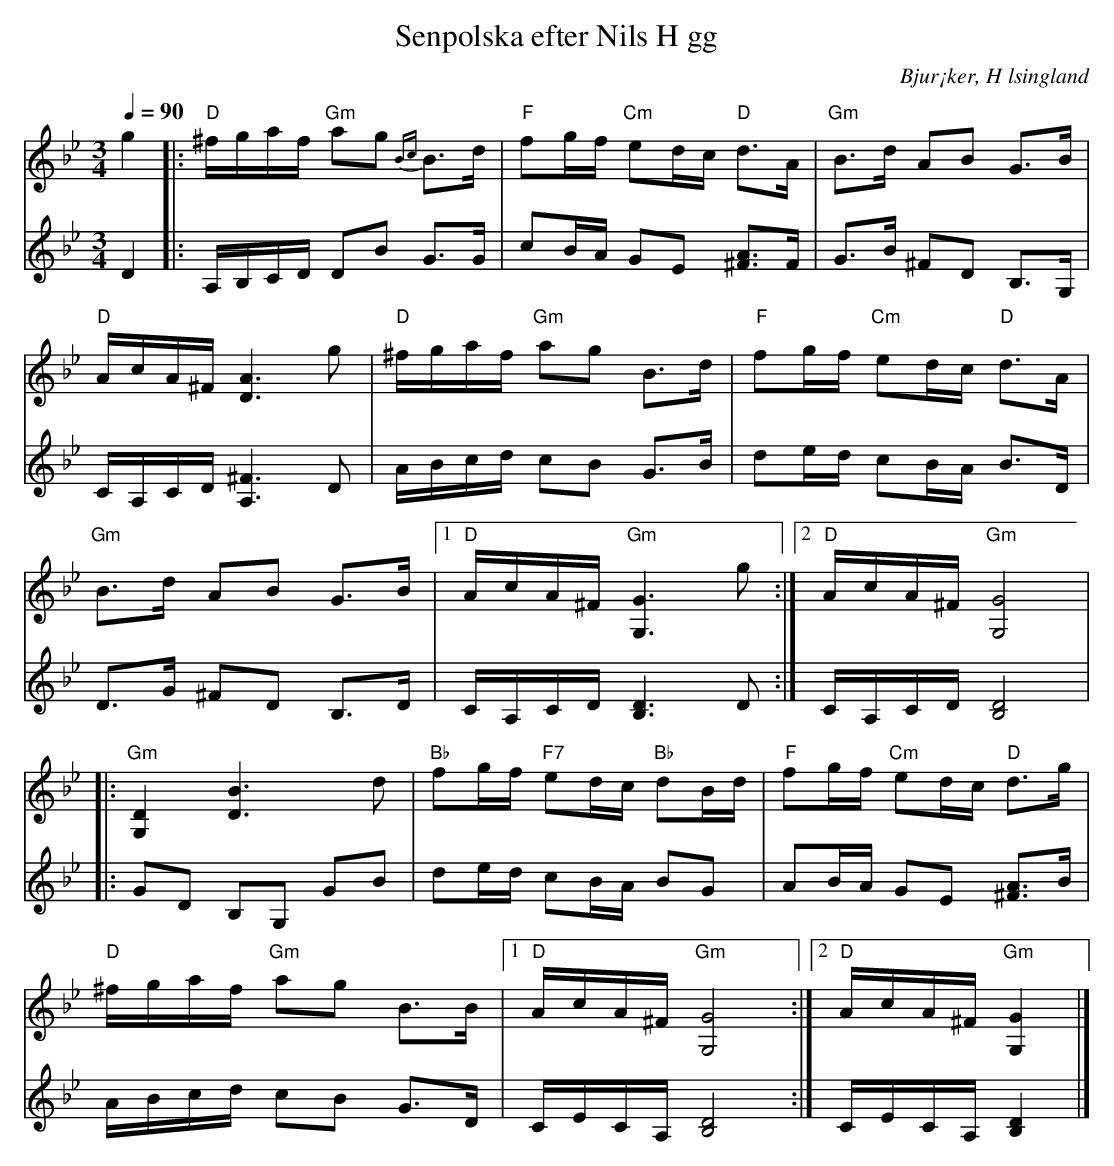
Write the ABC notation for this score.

X:1
T: Senpolska efter Nils H gg
O: Bjur¡ker, H lsingland
M: 3/4
L: 1/8
Q: 1/4=90
K: Gm
V:1
g2 |: "D" ^f/g/a/f/ "Gm" ag {Bc}B>d | "F" fg/f/ "Cm" ed/c/ "D" d>A | "Gm" B>d AB G>B |
"D" A/c/A/^F/ [A3D3] g | "D" ^f/g/a/f/ "Gm" ag B>d | "F" fg/f/ "Cm" ed/c/ "D" d>A |
"Gm" B>d AB G>B |1 "D" A/c/A/^F/ "Gm" [G,3G3] g :|2 "D" A/c/A/^F/ "Gm" [G,4G4] |
|: "Gm" [G,2D2] [D3B3] d | "Bb" fg/f/ "F7" ed/c/ "Bb" dB/d/ | "F" fg/f/ "Cm" ed/c/ "D" d>g |
"D" ^f/g/a/f/ "Gm" ag B>B |1 "D" A/c/A/^F/ "Gm" [G,4G4] :|2 "D" A/c/A/^F/ "Gm" [G,2G2] |]
V:2
D2 |: A,/B,/C/D/ DB G>G | cB/A/ GE [^FA]>F | G>B ^FD B,>G, |
C/A,/C/D/ [A,3^F3] D | A/B/c/d/ cB G>B | de/d/ cB/A/ B>D |
D>G ^FD B,>D |1 C/A,/C/D/ [B,3D3] D :|2 C/A,/C/D/ [B,4D4] |
|: GD B,G, GB | de/d/ cB/A/ BG | AB/A/ GE [^FA]>B|
A/B/c/d/ cB G>D |1 C/E/C/A,/ [B,4D4] :|2 C/E/C/A,/ [B,2D2] |]
